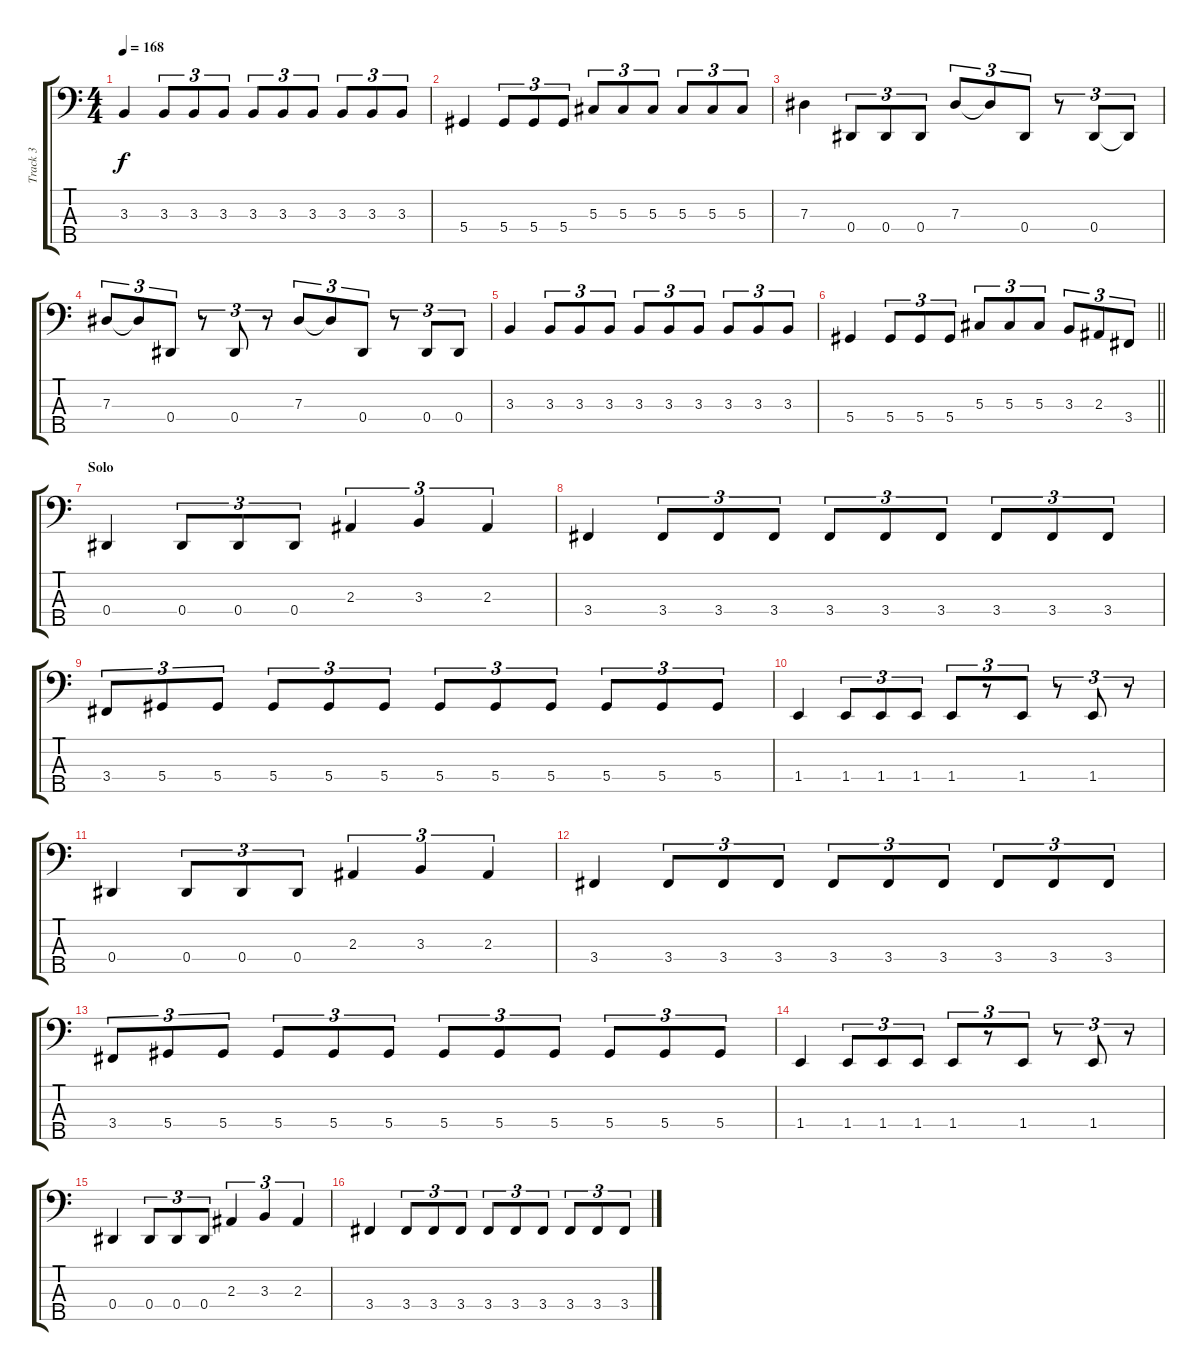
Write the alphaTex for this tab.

\track ("Track 3" "Track 3") {instrument electricbasspick bank 255}
\staff {score tabs}
\tuning (Gb2 Db2 Ab1 Eb1 Bb0) {hide}
\ts (4 4)
\tempo 168
\clef f4
\ks c
3.3.4{dy f} 3.3.8{tu (3 2)} 3.3.8{tu (3 2)} 3.3.8{tu (3 2)} 3.3.8{tu (3 2)} 3.3.8{tu (3 2)} 3.3.8{tu (3 2)} 3.3.8{tu (3 2)} 3.3.8{tu (3 2)} 3.3.8{tu (3 2)} |
5.4.4 5.4.8{tu (3 2)} 5.4.8{tu (3 2)} 5.4.8{tu (3 2)} 5.3.8{tu (3 2)} 5.3.8{tu (3 2)} 5.3.8{tu (3 2)} 5.3.8{tu (3 2)} 5.3.8{tu (3 2)} 5.3.8{tu (3 2)} |
7.3.4 0.4.8{tu (3 2)} 0.4.8{tu (3 2)} 0.4.8{tu (3 2)} 7.3.8{tu (3 2)} 7.3{t}.8{tu (3 2)} 0.4.8{tu (3 2)} r.8{tu (3 2)} 0.4.8{tu (3 2)} 0.4{t}.8{tu (3 2)} |
7.3.8{tu (3 2)} 7.3{t}.8{tu (3 2)} 0.4.8{tu (3 2)} r.8{tu (3 2)} 0.4.8{tu (3 2)} r.8{tu (3 2)} 7.3.8{tu (3 2)} 7.3{t}.8{tu (3 2)} 0.4.8{tu (3 2)} r.8{tu (3 2)} 0.4.8{tu (3 2)} 0.4.8{tu (3 2)} |
3.3.4 3.3.8{tu (3 2)} 3.3.8{tu (3 2)} 3.3.8{tu (3 2)} 3.3.8{tu (3 2)} 3.3.8{tu (3 2)} 3.3.8{tu (3 2)} 3.3.8{tu (3 2)} 3.3.8{tu (3 2)} 3.3.8{tu (3 2)} |
\barLineRight lightlight
5.4.4 5.4.8{tu (3 2)} 5.4.8{tu (3 2)} 5.4.8{tu (3 2)} 5.3.8{tu (3 2)} 5.3.8{tu (3 2)} 5.3.8{tu (3 2)} 3.3.8{tu (3 2)} 2.3.8{tu (3 2)} 3.4.8{tu (3 2)} |
\section ("" "Solo")
0.4.4 0.4.8{tu (3 2)} 0.4.8{tu (3 2)} 0.4.8{tu (3 2)} 2.3.4{tu (3 2)} 3.3.4{tu (3 2)} 2.3.4{tu (3 2)} |
3.4.4 3.4.8{tu (3 2)} 3.4.8{tu (3 2)} 3.4.8{tu (3 2)} 3.4.8{tu (3 2)} 3.4.8{tu (3 2)} 3.4.8{tu (3 2)} 3.4.8{tu (3 2)} 3.4.8{tu (3 2)} 3.4.8{tu (3 2)} |
3.4.8{tu (3 2)} 5.4.8{tu (3 2)} 5.4.8{tu (3 2)} 5.4.8{tu (3 2)} 5.4.8{tu (3 2)} 5.4.8{tu (3 2)} 5.4.8{tu (3 2)} 5.4.8{tu (3 2)} 5.4.8{tu (3 2)} 5.4.8{tu (3 2)} 5.4.8{tu (3 2)} 5.4.8{tu (3 2)} |
1.4.4 1.4.8{tu (3 2)} 1.4.8{tu (3 2)} 1.4.8{tu (3 2)} 1.4.8{tu (3 2)} r.8{tu (3 2)} 1.4.8{tu (3 2)} r.8{tu (3 2)} 1.4.8{tu (3 2)} r.8{tu (3 2)} |
0.4.4 0.4.8{tu (3 2)} 0.4.8{tu (3 2)} 0.4.8{tu (3 2)} 2.3.4{tu (3 2)} 3.3.4{tu (3 2)} 2.3.4{tu (3 2)} |
3.4.4 3.4.8{tu (3 2)} 3.4.8{tu (3 2)} 3.4.8{tu (3 2)} 3.4.8{tu (3 2)} 3.4.8{tu (3 2)} 3.4.8{tu (3 2)} 3.4.8{tu (3 2)} 3.4.8{tu (3 2)} 3.4.8{tu (3 2)} |
3.4.8{tu (3 2)} 5.4.8{tu (3 2)} 5.4.8{tu (3 2)} 5.4.8{tu (3 2)} 5.4.8{tu (3 2)} 5.4.8{tu (3 2)} 5.4.8{tu (3 2)} 5.4.8{tu (3 2)} 5.4.8{tu (3 2)} 5.4.8{tu (3 2)} 5.4.8{tu (3 2)} 5.4.8{tu (3 2)} |
1.4.4 1.4.8{tu (3 2)} 1.4.8{tu (3 2)} 1.4.8{tu (3 2)} 1.4.8{tu (3 2)} r.8{tu (3 2)} 1.4.8{tu (3 2)} r.8{tu (3 2)} 1.4.8{tu (3 2)} r.8{tu (3 2)} |
0.4.4 0.4.8{tu (3 2)} 0.4.8{tu (3 2)} 0.4.8{tu (3 2)} 2.3.4{tu (3 2)} 3.3.4{tu (3 2)} 2.3.4{tu (3 2)} |
3.4.4 3.4.8{tu (3 2)} 3.4.8{tu (3 2)} 3.4.8{tu (3 2)} 3.4.8{tu (3 2)} 3.4.8{tu (3 2)} 3.4.8{tu (3 2)} 3.4.8{tu (3 2)} 3.4.8{tu (3 2)} 3.4.8{tu (3 2)}
